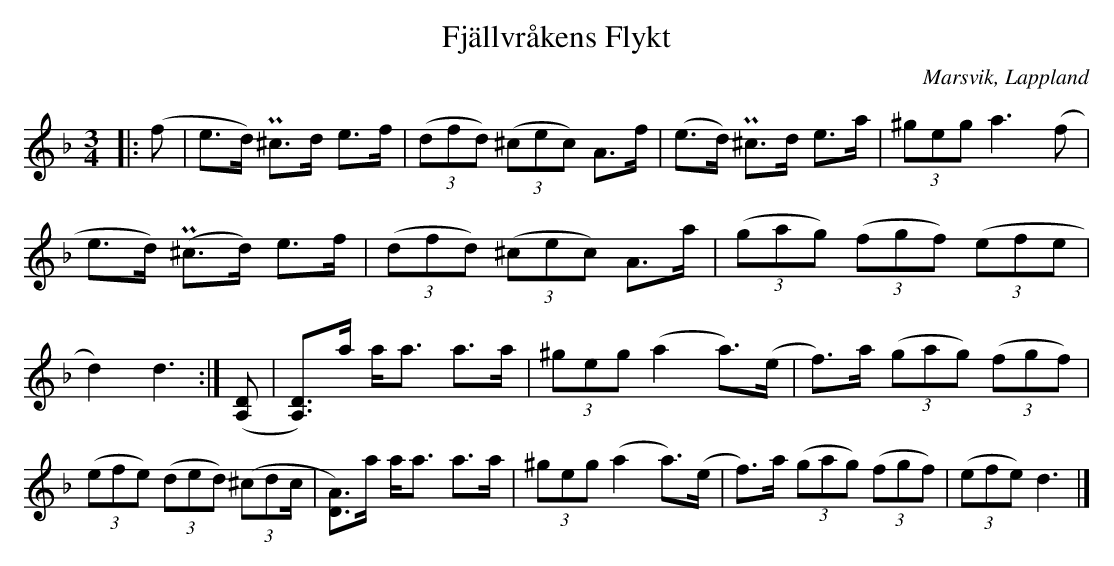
X:1
T:Fjällvråkens Flykt
O:Marsvik, Lappland
M:3/4
L:1/16
K:Dm
|: (f2 | e3d) P^c3d e3f | ((3d2f2d2) ((3^c2e2c2) A3f | (e3d) P^c3d e3a |(3^g2e2g2 a6 (f2 | e3d) (P^c3d) e3f | ((3d2f2d2) ((3^c2e2c2) A3a | ((3g2a2g2) ((3f2g2f2) ((3e2f2e2 | d4) d6:| ([A,2D2] | [A,3D3])a aa3 a3a|(3^g2e2g2 (a4 a3)(e | f3)a ((3g2a2g2) ((3f2g2f2) | ((3e2f2e2) ((3d2e2d2) ((3^c2d2c | [D3A3])a aa3 a3a | (3^g2e2g2 (a4 a3)(e | f3)a ((3g2a2g2) ((3f2g2f2) | ((3e2f2e2)  d6|]
